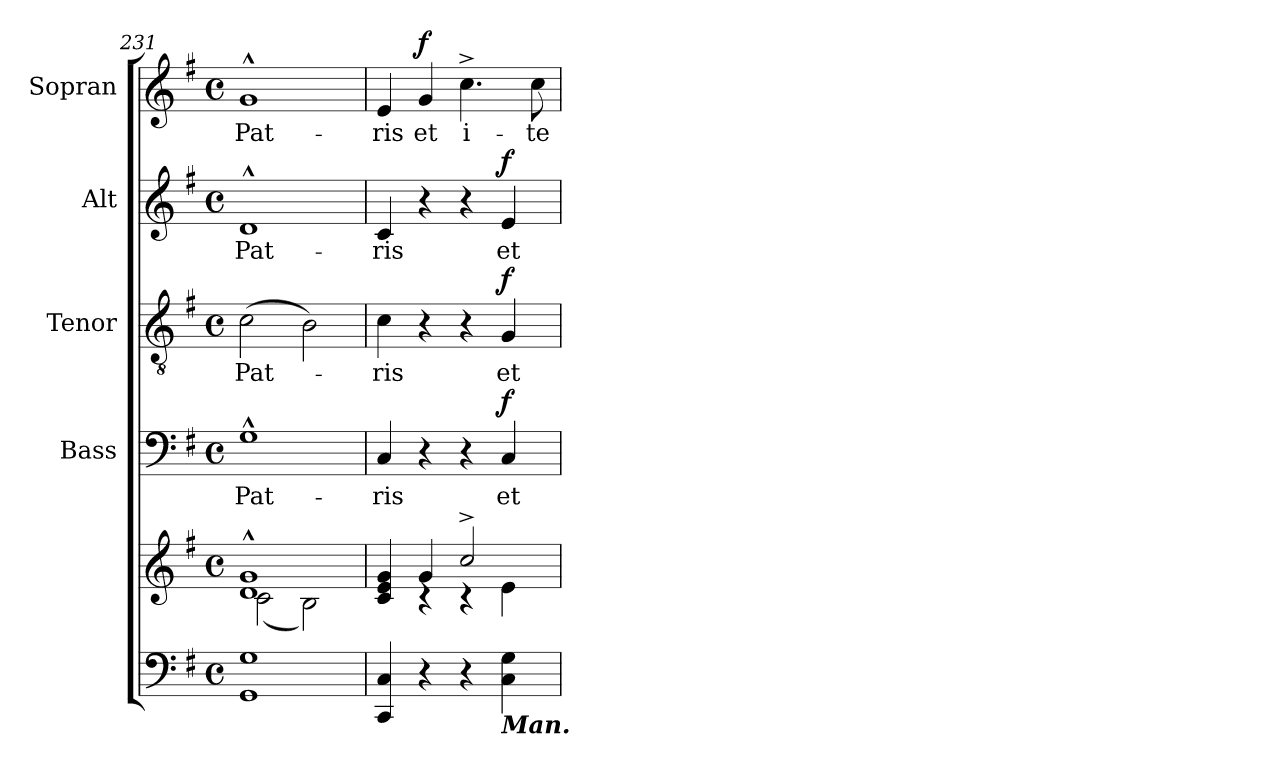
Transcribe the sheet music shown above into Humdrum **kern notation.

**kern	**kern	**kern	**text	**dynam	**kern	**text	**dynam	**kern	**text	**dynam	**kern	**text	**dynam
*part5	*part5	*part4	*part4	*part4	*part3	*part3	*part3	*part2	*part2	*part2	*part1	*part1	*part1
*staff6	*staff5	*staff4	*staff4	*staff4	*staff3	*staff3	*staff3	*staff2	*staff2	*staff2	*staff1	*staff1	*staff1
*	*	*I"Bass	*	*	*I"Tenor	*	*	*I"Alt	*	*	*I"Sopran	*	*
*	*	*I'B.	*	*	*I'T.	*	*	*I'A.	*	*	*I'S.	*	*
*clefF4	*clefG2	*clefF4	*	*	*clefGv2	*	*	*clefG2	*	*	*clefG2	*	*
*k[f#]	*k[f#]	*k[f#]	*	*	*k[f#]	*	*	*k[f#]	*	*	*k[f#]	*	*
*G:	*G:	*G:	*	*	*G:	*	*	*G:	*	*	*G:	*	*
*M4/4	*M4/4	*M4/4	*	*	*M4/4	*	*	*M4/4	*	*	*M4/4	*	*
*met(c)	*met(c)	*met(c)	*	*	*met(c)	*	*	*met(c)	*	*	*met(c)	*	*
=231	=231	=231	=231	=231	=231	=231	=231	=231	=231	=231	=231	=231	=231
*	*^	*	*	*	*	*	*	*	*	*	*	*	*
!	!	!	!	!LO:LY:b	!	!	!LO:LY:b	!	!	!LO:LY:b	!	!	!LO:LY:b	!
1GG 1G	1d^^> 1g^^>	(<2c\	1G^^>	Pat-	.	(>2c\	Pat-	.	1d^^>	Pat-	.	1g^^>	Pat-	.
.	.	2B\)	.	.	.	2B\)	.	.	.	.	.	.	.	.
=232	=232	=232	=232	=232	=232	=232	=232	=232	=232	=232	=232	=232	=232	=232
!	!	!	!	!LO:LY:b	!	!	!LO:LY:b	!	!	!LO:LY:b	!	!	!LO:LY:b	!
4CC/ 4C/	4c/ 4e/ 4g/	4ryy	4C/	-ris	.	4c\	-ris	.	4c/	-ris	.	4e/	-ris	.
!	!	!	!	!	!	!	!	!	!	!	!	!	!LO:LY:b	!LO:DY:a
4r	4g/	4rB	4r	.	.	4r	.	.	4r	.	.	4g/	et	f
!	!	!	!	!	!	!	!	!	!	!	!	!	!LO:LY:b	!
4r	2cc^>/	4rc	4r	.	.	4r	.	.	4r	.	.	4.cc^>\	i-	.
!LO:TX:b:Bi:t=Man.	!	!	!	!	!	!	!	!	!	!	!	!	!	!
!	!	!	!	!LO:LY:b	!LO:DY:a	!	!LO:LY:b	!LO:DY:a	!	!LO:LY:b	!LO:DY:a	!	!	!
4C\ 4G\	.	4e\	4C/	et	f	4G/	et	f	4e/	et	f	.	.	.
!	!	!	!	!	!	!	!	!	!	!	!	!	!LO:LY:b	!
.	.	.	.	.	.	.	.	.	.	.	.	8cc\	-te-	.
*	*v	*v	*	*	*	*	*	*	*	*	*	*	*	*
=	=	=	=	=	=	=	=	=	=	=	=	=	=
*-	*-	*-	*-	*-	*-	*-	*-	*-	*-	*-	*-	*-	*-
